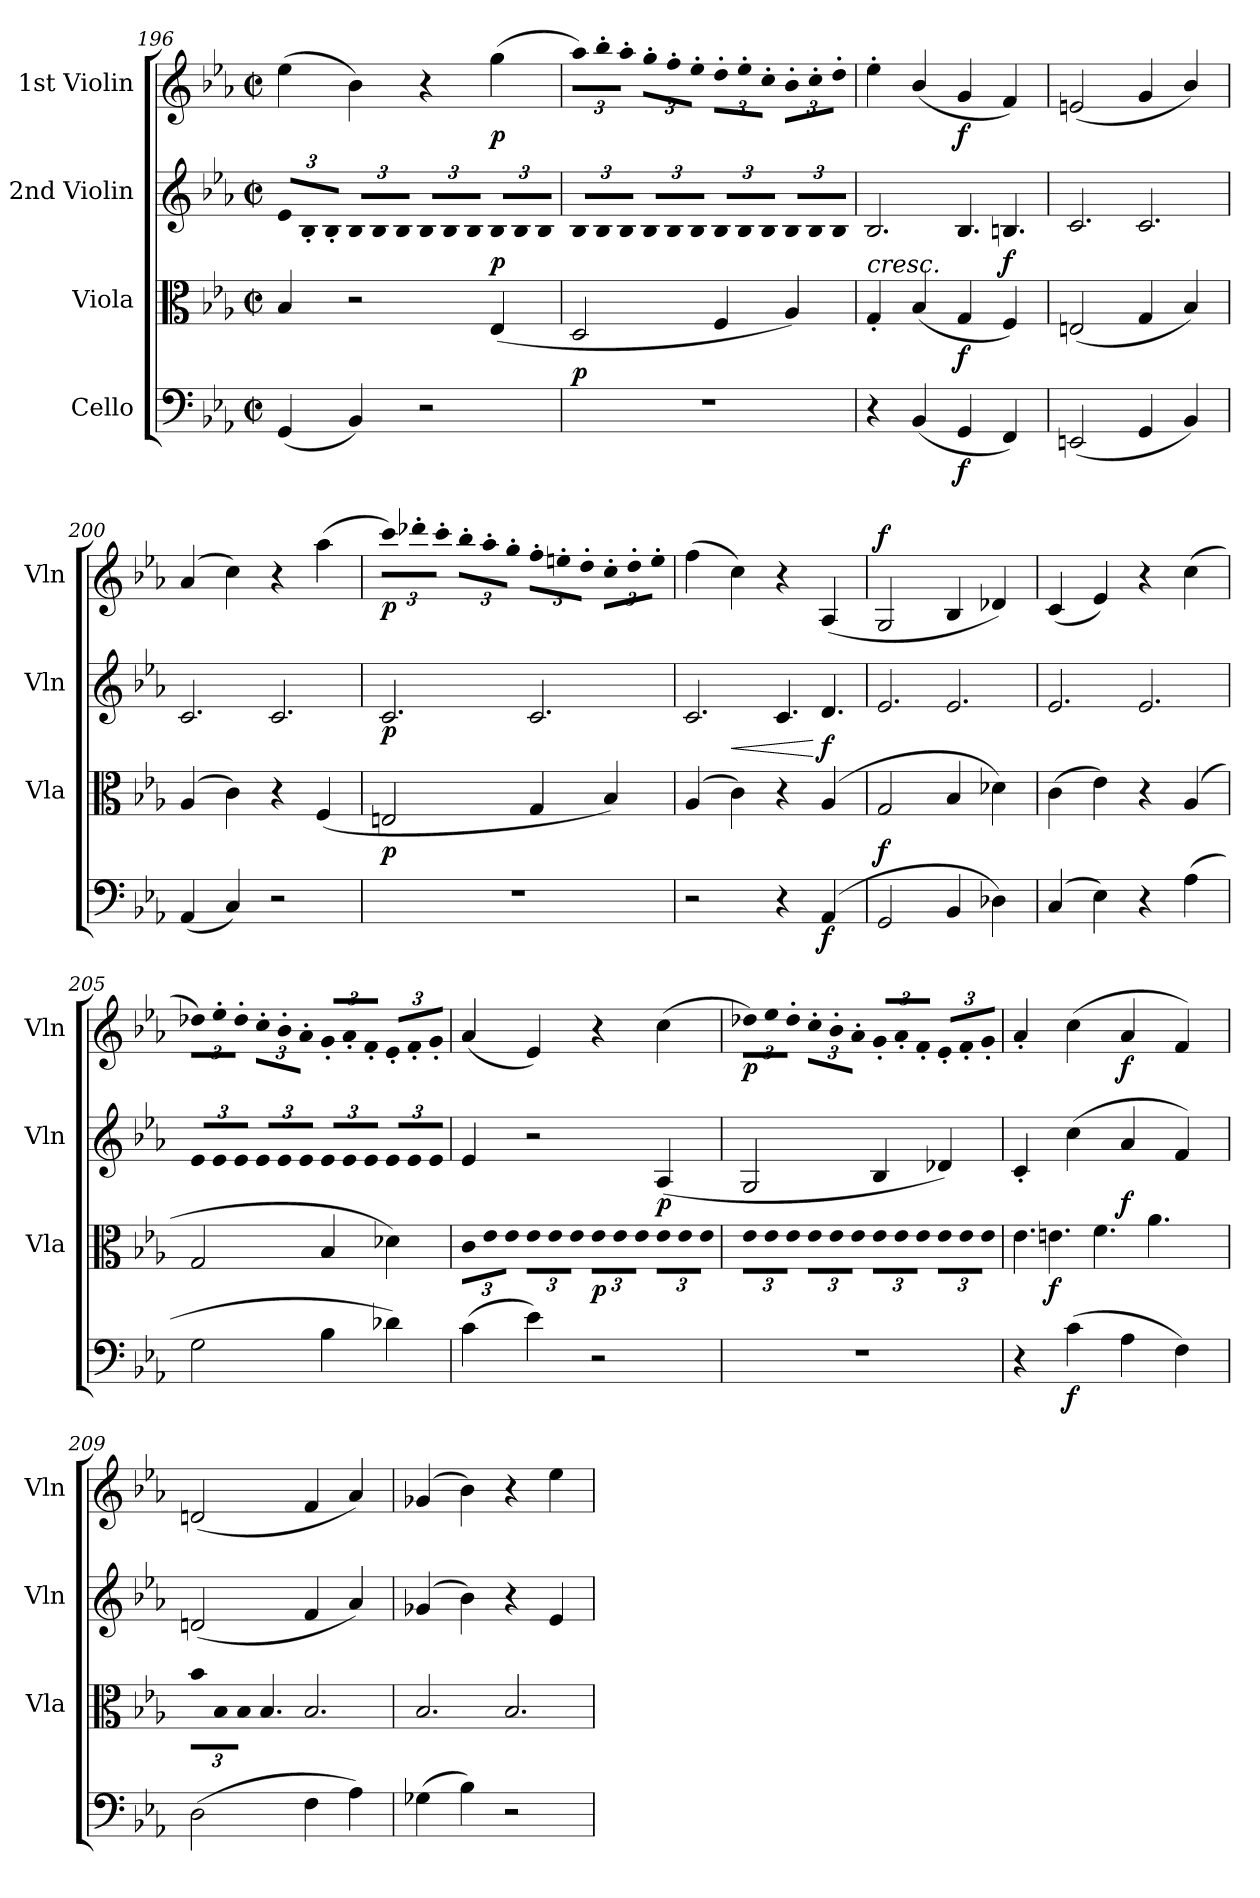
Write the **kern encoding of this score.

**kern	**dynam	**kern	**dynam	**kern	**dynam	**kern	**dynam
*part4	*part4	*part3	*part3	*part2	*part2	*part1	*part1
*staff4	*staff4	*staff3	*staff3	*staff2	*staff2	*staff1	*staff1
*I"Cello	*	*I"Viola	*	*I"2nd Violin	*	*I"1st Violin	*
*	*	*I'Vla	*	*I'Vln	*	*I'Vln	*
*clefF4	*	*clefC3	*	*clefG2	*	*clefG2	*
*k[b-e-a-]	*	*k[b-e-a-]	*	*k[b-e-a-]	*	*k[b-e-a-]	*
*E-:	*	*E-:	*	*E-:	*	*E-:	*
*M2/2	*	*M2/2	*	*M2/2	*	*M2/2	*
*met(c|)	*	*met(c|)	*	*met(c|)	*	*met(c|)	*
=196	=196	=196	=196	=196	=196	=196	=196
!	!	!	!	!LO:N:vis=8	!	!	!
(4GG/	.	4B-/	.	12e-/L	.	(4ee-\	.
!	!	!	!	!LO:N:vis=8	!	!	!
.	.	.	.	12B-'/	.	.	.
!	!	!	!	!LO:N:vis=8	!	!	!
.	.	.	.	12B-'/J	.	.	.
!	!	!	!	!LO:N:vis=8	!	!	!
4BB-/)	.	2r	.	12B-/L	.	4b-\)	.
!	!	!	!	!LO:N:vis=8	!	!	!
.	.	.	.	12B-/	.	.	.
!	!	!	!	!LO:N:vis=8	!	!	!
.	.	.	.	12B-/J	.	.	.
!	!	!	!	!LO:N:vis=8	!	!	!
2r	.	.	.	12B-/L	.	4r	.
!	!	!	!	!LO:N:vis=8	!	!	!
.	.	.	.	12B-/	.	.	.
!	!	!	!	!LO:N:vis=8	!	!	!
.	.	.	.	12B-/J	.	.	.
!	!	!	!LO:DY:a	!LO:N:vis=8	!	!	!LO:DY:b
.	.	(4E-/	p	12B-/L	.	(4gg\	p
!	!	!	!	!LO:N:vis=8	!	!	!
.	.	.	.	12B-/	.	.	.
!	!	!	!	!LO:N:vis=8	!	!	!
.	.	.	.	12B-/J	.	.	.
=197	=197	=197	=197	=197	=197	=197	=197
!	!LO:DY:a	!	!	!LO:N:vis=8	!	!LO:N:vis=8	!
1r	p	2D/	.	12B-/L	.	12aa-\L)	.
!	!	!	!	!LO:N:vis=8	!	!LO:N:vis=8	!
.	.	.	.	12B-/	.	12bb-'\	.
!	!	!	!	!LO:N:vis=8	!	!LO:N:vis=8	!
.	.	.	.	12B-/J	.	12aa-'\J	.
!	!	!	!	!LO:N:vis=8	!	!LO:N:vis=8	!
.	.	.	.	12B-/L	.	12gg'\L	.
!	!	!	!	!LO:N:vis=8	!	!LO:N:vis=8	!
.	.	.	.	12B-/	.	12ff'\	.
!	!	!	!	!LO:N:vis=8	!	!LO:N:vis=8	!
.	.	.	.	12B-/J	.	12ee-'\J	.
!	!	!	!	!LO:N:vis=8	!	!LO:N:vis=8	!
.	.	4F/	.	12B-/L	.	12dd'\L	.
!	!	!	!	!LO:N:vis=8	!	!LO:N:vis=8	!
.	.	.	.	12B-/	.	12ee-'\	.
!	!	!	!	!LO:N:vis=8	!	!LO:N:vis=8	!
.	.	.	.	12B-/J	.	12cc'\J	.
!	!	!	!	!LO:N:vis=8	!	!LO:N:vis=8	!
.	.	4A-/)	.	12B-/L	.	12b-'\L	.
!	!	!	!	!LO:N:vis=8	!	!LO:N:vis=8	!
.	.	.	.	12B-/	.	12cc'\	.
!	!	!	!	!LO:N:vis=8	!	!LO:N:vis=8	!
.	.	.	.	12B-/J	.	12dd'\J	.
=198	=198	=198	=198	=198	=198	=198	=198
!	!	!	!LO:HP:a	!LO:N:vis=2.	!	!	!
4r	.	4G'/	<	2B-/	.	4ee-'\	.
(4BB-/	.	(4B-/	.	.	.	(4b-/	.
!	!LO:DY:b	!	!LO:DY:b	!LO:N:vis=4.	!	!	!LO:DY:b
4GG/	f	4G/	f	4B-/	.	4g/	f
!	!	!	!LO:DY:n=1:a	!LO:N:vis=4.	!	!	!
4FF/)	.	4F/)	[ f	4Bn/	.	4f/)	.
=199	=199	=199	=199	=199	=199	=199	=199
!	!	!	!	!LO:N:vis=2.	!	!	!
(2EEn/	.	(2En/	.	2c/	.	(2en/	.
!	!	!	!	!LO:N:vis=2.	!	!	!
4GG/	.	4G/	.	2c/	.	4g/	.
4BB-/)	.	4B-/)	.	.	.	4b-/)	.
!!LO:LB:g=z
=200	=200	=200	=200	=200	=200	=200	=200
!	!	!	!	!LO:N:vis=2.	!	!	!
(4AA-/	.	(4A-/	.	2c/	.	(4a-/	.
4C/)	.	4c\)	.	.	.	4cc\)	.
!	!	!	!	!LO:N:vis=2.	!	!	!
2r	.	4r	.	2c/	.	4r	.
.	.	(4F/	.	.	.	(4aa-\	.
=201	=201	=201	=201	=201	=201	=201	=201
!	!LO:DY:a	!	!	!LO:N:vis=2.	!LO:DY:b	!LO:N:vis=8	!LO:DY:b
1r	p	2En/	.	2c/	p	12ccc\L)	p
!	!	!	!	!	!	!LO:N:vis=8	!
.	.	.	.	.	.	12ddd-X'\	.
!	!	!	!	!	!	!LO:N:vis=8	!
.	.	.	.	.	.	12ccc'\J	.
!	!	!	!	!	!	!LO:N:vis=8	!
.	.	.	.	.	.	12bb-'\L	.
!	!	!	!	!	!	!LO:N:vis=8	!
.	.	.	.	.	.	12aa-'\	.
!	!	!	!	!	!	!LO:N:vis=8	!
.	.	.	.	.	.	12gg'\J	.
!	!	!	!	!LO:N:vis=2.	!	!LO:N:vis=8	!
.	.	4G/	.	2c/	.	12ff'\L	.
!	!	!	!	!	!	!LO:N:vis=8	!
.	.	.	.	.	.	12een'\	.
!	!	!	!	!	!	!LO:N:vis=8	!
.	.	.	.	.	.	12dd'\J	.
!	!	!	!	!	!	!LO:N:vis=8	!
.	.	4B-/)	.	.	.	12cc'\L	.
!	!	!	!	!	!	!LO:N:vis=8	!
.	.	.	.	.	.	12dd'\	.
!	!	!	!	!	!	!LO:N:vis=8	!
.	.	.	.	.	.	12ee'\J	.
=202	=202	=202	=202	=202	=202	=202	=202
!	!	!	!	!LO:N:vis=2.	!	!	!
2r	.	(4A-/	.	2c/	.	(4ff\	.
!	!	!	!LO:HP:a	!	!	!	!
.	.	4c\)	<	.	.	4cc\)	.
!	!	!	!	!LO:N:vis=4.	!	!	!
4r	.	4r	.	4c/	.	4r	.
!	!LO:DY:b	!	!LO:DY:n=1:a	!LO:N:vis=4.	!	!	!
(4AA-/	f	(4A-/	[ f	4d/	.	(4A-/	.
=203	=203	=203	=203	=203	=203	=203	=203
!	!LO:DY:a	!	!	!LO:N:vis=2.	!	!	!LO:DY:a
2GG/	f	2G/	.	2e-/	.	2G/	f
!	!	!	!	!LO:N:vis=2.	!	!	!
4BB-/	.	4B-/	.	2e-/	.	4B-/	.
4D-X\)	.	4d-X\)	.	.	.	4d-X/)	.
=204	=204	=204	=204	=204	=204	=204	=204
!	!	!	!	!LO:N:vis=2.	!	!	!
(4C/	.	(4c\	.	2e-/	.	(4c/	.
4E-\)	.	4e-\)	.	.	.	4e-/)	.
!	!	!	!	!LO:N:vis=2.	!	!	!
4r	.	4r	.	2e-/	.	4r	.
(4A-\	.	(4A-/	.	.	.	(4cc\	.
=205	=205	=205	=205	=205	=205	=205	=205
!	!	!	!	!LO:N:vis=8	!	!LO:N:vis=8	!
2G\	.	2G/	.	12e-/L	.	12dd-X\L)	.
!	!	!	!	!LO:N:vis=8	!	!LO:N:vis=8	!
.	.	.	.	12e-/	.	12ee-'\	.
!	!	!	!	!LO:N:vis=8	!	!LO:N:vis=8	!
.	.	.	.	12e-/J	.	12dd-'\J	.
!	!	!	!	!LO:N:vis=8	!	!LO:N:vis=8	!
.	.	.	.	12e-/L	.	12cc'\L	.
!	!	!	!	!LO:N:vis=8	!	!LO:N:vis=8	!
.	.	.	.	12e-/	.	12b-'\	.
!	!	!	!	!LO:N:vis=8	!	!LO:N:vis=8	!
.	.	.	.	12e-/J	.	12a-'\J	.
!	!	!	!	!LO:N:vis=8	!	!LO:N:vis=8	!
4B-\	.	4B-/	.	12e-/L	.	12g'/L	.
!	!	!	!	!LO:N:vis=8	!	!LO:N:vis=8	!
.	.	.	.	12e-/	.	12a-'/	.
!	!	!	!	!LO:N:vis=8	!	!LO:N:vis=8	!
.	.	.	.	12e-/J	.	12f'/J	.
!	!	!	!	!LO:N:vis=8	!	!LO:N:vis=8	!
4d-X\)	.	4d-X\)	.	12e-/L	.	12e-'/L	.
!	!	!	!	!LO:N:vis=8	!	!LO:N:vis=8	!
.	.	.	.	12e-/	.	12f'/	.
!	!	!	!	!LO:N:vis=8	!	!LO:N:vis=8	!
.	.	.	.	12e-/J	.	12g'/J	.
=206	=206	=206	=206	=206	=206	=206	=206
!	!	!LO:N:vis=8	!	!	!	!	!
(4c\	.	12c\L	.	4e-/	.	(4a-/	.
!	!	!LO:N:vis=8	!	!	!	!	!
.	.	12e-\	.	.	.	.	.
!	!	!LO:N:vis=8	!	!	!	!	!
.	.	12e-\J	.	.	.	.	.
!	!	!LO:N:vis=8	!	!	!	!	!
4e-\)	.	12e-\L	.	2r	.	4e-/)	.
!	!	!LO:N:vis=8	!	!	!	!	!
.	.	12e-\	.	.	.	.	.
!	!	!LO:N:vis=8	!	!	!	!	!
.	.	12e-\J	.	.	.	.	.
!	!	!LO:N:vis=8	!LO:DY:b	!	!	!	!
2r	.	12e-\L	p	.	.	4r	.
!	!	!LO:N:vis=8	!	!	!	!	!
.	.	12e-\	.	.	.	.	.
!	!	!LO:N:vis=8	!	!	!	!	!
.	.	12e-\J	.	.	.	.	.
!	!	!LO:N:vis=8	!	!	!LO:DY:b	!	!
.	.	12e-\L	.	(4A-/	p	(4cc\	.
!	!	!LO:N:vis=8	!	!	!	!	!
.	.	12e-\	.	.	.	.	.
!	!	!LO:N:vis=8	!	!	!	!	!
.	.	12e-\J	.	.	.	.	.
!!LO:LB:g=z
=207	=207	=207	=207	=207	=207	=207	=207
!	!	!LO:N:vis=8	!	!	!	!LO:N:vis=8	!LO:DY:b
1r	.	12e-\L	.	2G/	.	12dd-X\L)	p
!	!	!LO:N:vis=8	!	!	!	!LO:N:vis=8	!
.	.	12e-\	.	.	.	12ee-\	.
!	!	!LO:N:vis=8	!	!	!	!LO:N:vis=8	!
.	.	12e-\J	.	.	.	12dd-'\J	.
!	!	!LO:N:vis=8	!	!	!	!LO:N:vis=8	!
.	.	12e-\L	.	.	.	12cc'\L	.
!	!	!LO:N:vis=8	!	!	!	!LO:N:vis=8	!
.	.	12e-\	.	.	.	12b-'\	.
!	!	!LO:N:vis=8	!	!	!	!LO:N:vis=8	!
.	.	12e-\J	.	.	.	12a-'\J	.
!	!	!LO:N:vis=8	!	!	!	!LO:N:vis=8	!
.	.	12e-\L	.	4B-/	.	12g'/L	.
!	!	!LO:N:vis=8	!	!	!	!LO:N:vis=8	!
.	.	12e-\	.	.	.	12a-'/	.
!	!	!LO:N:vis=8	!	!	!	!LO:N:vis=8	!
.	.	12e-\J	.	.	.	12f'/J	.
!	!	!LO:N:vis=8	!	!	!	!LO:N:vis=8	!
.	.	12e-\L	.	4d-X/)	.	12e-'/L	.
!	!	!LO:N:vis=8	!	!	!	!LO:N:vis=8	!
.	.	12e-\	.	.	.	12f'/	.
!	!	!LO:N:vis=8	!	!	!	!LO:N:vis=8	!
.	.	12e-\J	.	.	.	12g'/J	.
=208	=208	=208	=208	=208	=208	=208	=208
!	!	!LO:N:vis=4.	!	!	!	!	!
4r	.	8.e-\	.	4c'/	.	4a-'/	.
!	!	!LO:N:vis=4.	!LO:DY:b	!	!	!	!
.	.	8.en\	f	.	.	.	.
!	!LO:DY:b	!	!	!	!	!	!
(4c\	f	.	.	(4cc\	.	(4cc\	.
!	!	!LO:N:vis=4.	!	!	!	!	!
.	.	4f\	.	.	.	.	.
!	!	!	!	!	!LO:DY:b	!	!LO:DY:b
4A-\	.	.	.	4a-/	f	4a-/	f
!	!	!LO:N:vis=4.	!	!	!	!	!
.	.	4a-\	.	.	.	.	.
4F\)	.	.	.	4f/)	.	4f/)	.
.	.	8ryy	.	.	.	.	.
=209	=209	=209	=209	=209	=209	=209	=209
!	!	!LO:N:vis=8	!	!	!	!	!
(2D\	.	12b-\L	.	(2dn/	.	(2dn/	.
!	!	!LO:N:vis=8	!	!	!	!	!
.	.	12B-\	.	.	.	.	.
!	!	!LO:N:vis=8	!	!	!	!	!
.	.	12B-\J	.	.	.	.	.
!	!	!LO:N:vis=4.	!	!	!	!	!
.	.	4B-/	.	.	.	.	.
!	!	!LO:N:vis=2.	!	!	!	!	!
4F\	.	2B-/	.	4f/	.	4f/	.
4A-\)	.	.	.	4a-/)	.	4a-/)	.
=210	=210	=210	=210	=210	=210	=210	=210
!	!	!LO:N:vis=2.	!	!	!	!	!
(4G-X\	.	2B-/	.	(4g-X/	.	(4g-X/	.
4B-\)	.	.	.	4b-\)	.	4b-\)	.
!	!	!LO:N:vis=2.	!	!	!	!	!
2r	.	2B-/	.	4r	.	4r	.
.	.	.	.	4e-/	.	4ee-\	.
=	=	=	=	=	=	=	=
*-	*-	*-	*-	*-	*-	*-	*-
